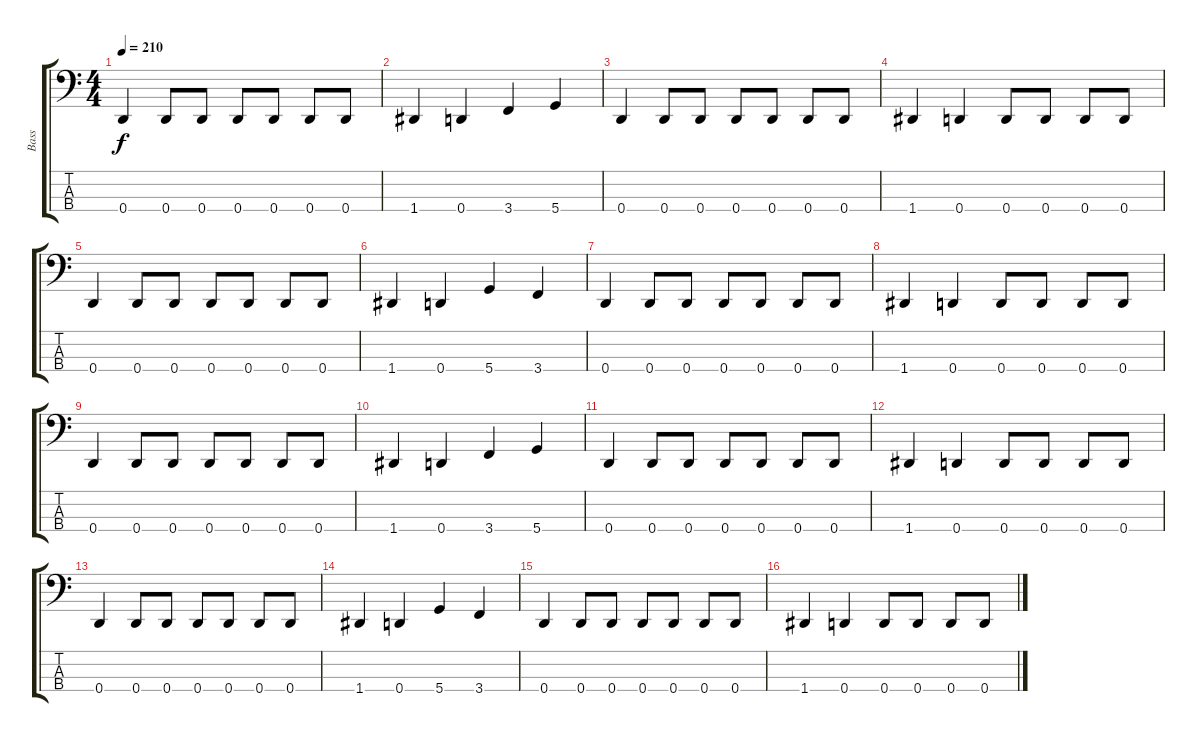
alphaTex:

\track ("Bass" "Bass") {instrument electricbassfinger}
\staff {score tabs}
\tuning (G2 D2 A1 D1) {hide}
\ts (4 4)
\tempo 210
\clef f4
\ks c
0.4.4{dy f} 0.4.8 0.4.8 0.4.8 0.4.8 0.4.8 0.4.8 |
1.4.4 0.4.4 3.4.4 5.4.4 |
0.4.4 0.4.8 0.4.8 0.4.8 0.4.8 0.4.8 0.4.8 |
1.4.4 0.4.4 0.4.8 0.4.8 0.4.8 0.4.8 |
0.4.4 0.4.8 0.4.8 0.4.8 0.4.8 0.4.8 0.4.8 |
1.4.4 0.4.4 5.4.4 3.4.4 |
0.4.4 0.4.8 0.4.8 0.4.8 0.4.8 0.4.8 0.4.8 |
1.4.4 0.4.4 0.4.8 0.4.8 0.4.8 0.4.8 |
0.4.4 0.4.8 0.4.8 0.4.8 0.4.8 0.4.8 0.4.8 |
1.4.4 0.4.4 3.4.4 5.4.4 |
0.4.4 0.4.8 0.4.8 0.4.8 0.4.8 0.4.8 0.4.8 |
1.4.4 0.4.4 0.4.8 0.4.8 0.4.8 0.4.8 |
0.4.4 0.4.8 0.4.8 0.4.8 0.4.8 0.4.8 0.4.8 |
1.4.4 0.4.4 5.4.4 3.4.4 |
0.4.4 0.4.8 0.4.8 0.4.8 0.4.8 0.4.8 0.4.8 |
1.4.4 0.4.4 0.4.8 0.4.8 0.4.8 0.4.8
